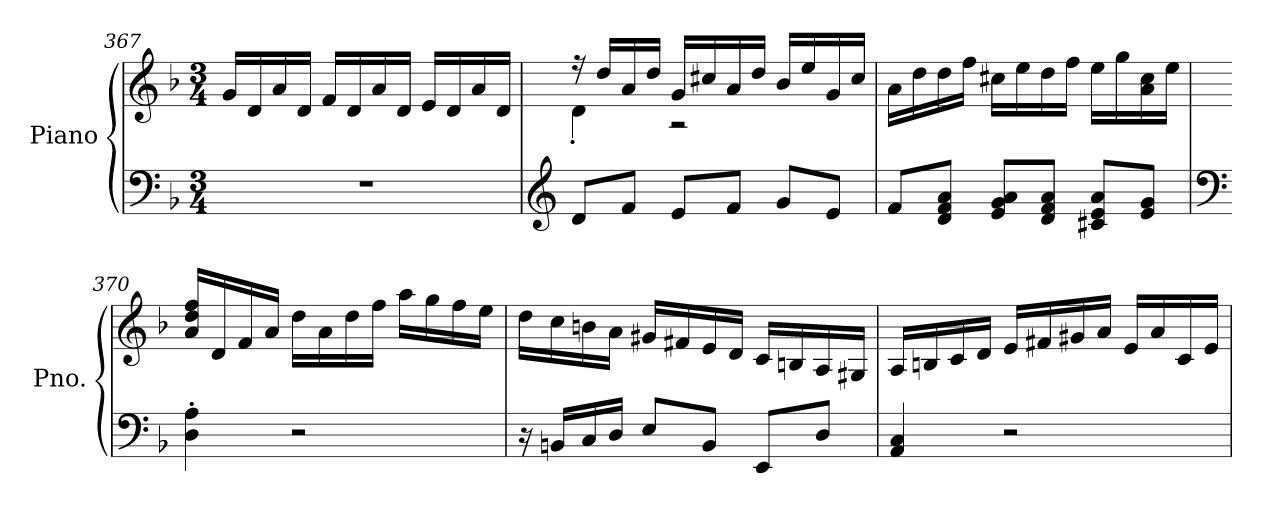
**kern	**kern
*part1	*part1
*staff2	*staff1
*I"Piano	*
*I'Pno.	*
*clefF4	*clefG2
*k[b-]	*k[b-]
*M3/4	*M3/4
=367	=367
2.r	16g/LL
.	16d/
.	16a/
.	16d/JJ
.	16f/LL
.	16d/
.	16a/
.	16d/JJ
.	16e/LL
.	16d/
.	16a/
.	16d/JJ
=368	=368
*clefG2	*
*	*^
8d/L	16r	4d'\
.	16dd/LL	.
8f/J	16a/	.
.	16dd/JJ	.
8e/L	16g/LL	2r
.	16cc#X/	.
8f/J	16a/	.
.	16dd/JJ	.
8g/L	16b-/LL	.
.	16ee/	.
8e/J	16g/	.
.	16cc#/JJ	.
*	*v	*v
=369	=369
8f/L	16a\LL
.	16dd\
8d/ 8f/ 8a/J	16dd\
.	16ff\JJ
8e/ 8g/ 8a/L	16cc#X\LL
.	16ee\
8d/ 8f/ 8a/J	16dd\
.	16ff\JJ
8c#X/ 8e/ 8a/L	16ee\LL
.	16gg\
8e/ 8g/J	16a\ 16cc#\
.	16ee\JJ
=370	=370
*clefF4	*
4D\' 4A\'	16a/ 16dd/ 16ff/LL
.	16d/
.	16f/
.	16a/JJ
2r	16dd\LL
.	16a\
.	16dd\
.	16ff\JJ
.	16aa\LL
.	16gg\
.	16ff\
.	16ee\JJ
=371	=371
16r	16dd\LL
16BBn/LL	16cc\
16C/	16bn\
16D/JJ	16a\JJ
8E/L	16g#X/LL
.	16f#X/
8BB/J	16e/
.	16d/JJ
8EE/L	16c/LL
.	16Bn/
8D/J	16A/
.	16G#X/JJ
=372	=372
4AA/ 4C/	16A/LL
.	16Bn/
.	16c/
.	16d/JJ
2r	16e/LL
.	16f#X/
.	16g#X/
.	16a/JJ
.	16e/LL
.	16a/
.	16c/
.	16e/JJ
=	=
*-	*-
